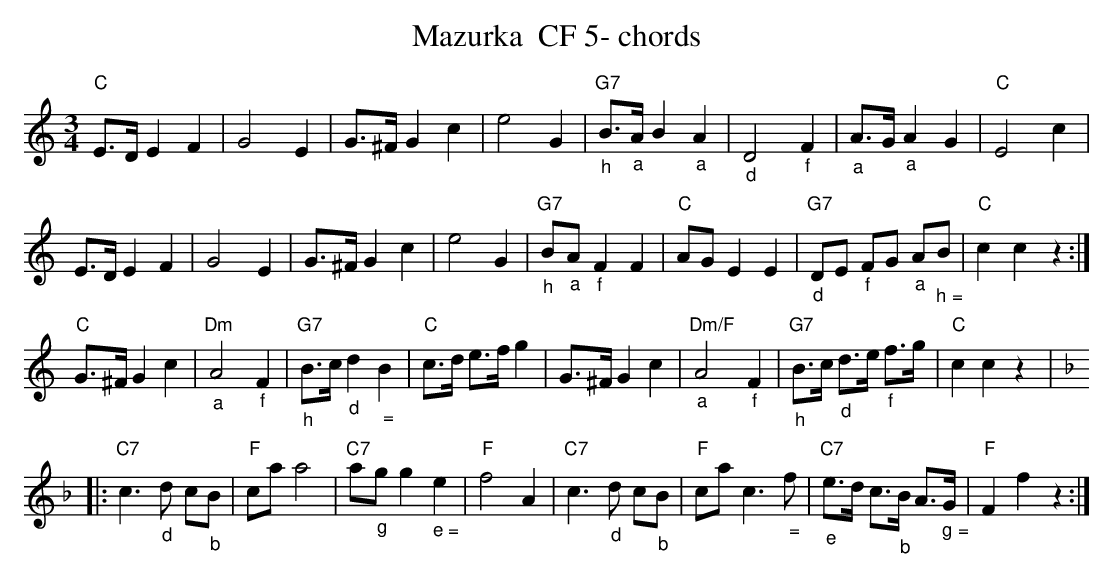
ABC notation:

X:1
T:Mazurka  CF 5- chords
M:3/4
L:1/8
K:Cmaj%%MIDI gchordon
"C"E>DE2F2 | G4E2 | G>^FG2c2 | e4G2 | "G7""_h"B>"_a"AB2"_a"A2 | "_d"D4"_f"F2 | "_a"A>G"_a"A2G2 | "C"E4c2 |
E>DE2F2 | G4E2 | G>^FG2c2 | e4G2 | "G7""_h"B"_a"A"_f"F2F2 | "C"AGE2E2 | "G7""_d"DE "_f"FG "_a"A"_ h ="B | "C"c2c2z2 :|
"C"G>^FG2c2 | "Dm""_a"A4"_f"F2 | "G7""_h"B>c"_d"d2"_ ="B2 | "C"c>d e>fg2 | G>^FG2c2 | "Dm/F""_a"A4"_f"F2 | "G7""_h"B>c "_d"d>e "_f"f>g | "C"c2c2z2 |: [K:Fmaj]
"C7"c3"_d"d c"_b"B | "F"caa4 | "C7"a"_g"gg2"_ e ="e2 | "F"f4A2 | "C7"c3"_d"d c"_b"B | "F"cac3"_ ="f | "C7""_e"e>d c>"_b"B A>"_ g ="G | "F"F2f2z2 :|
